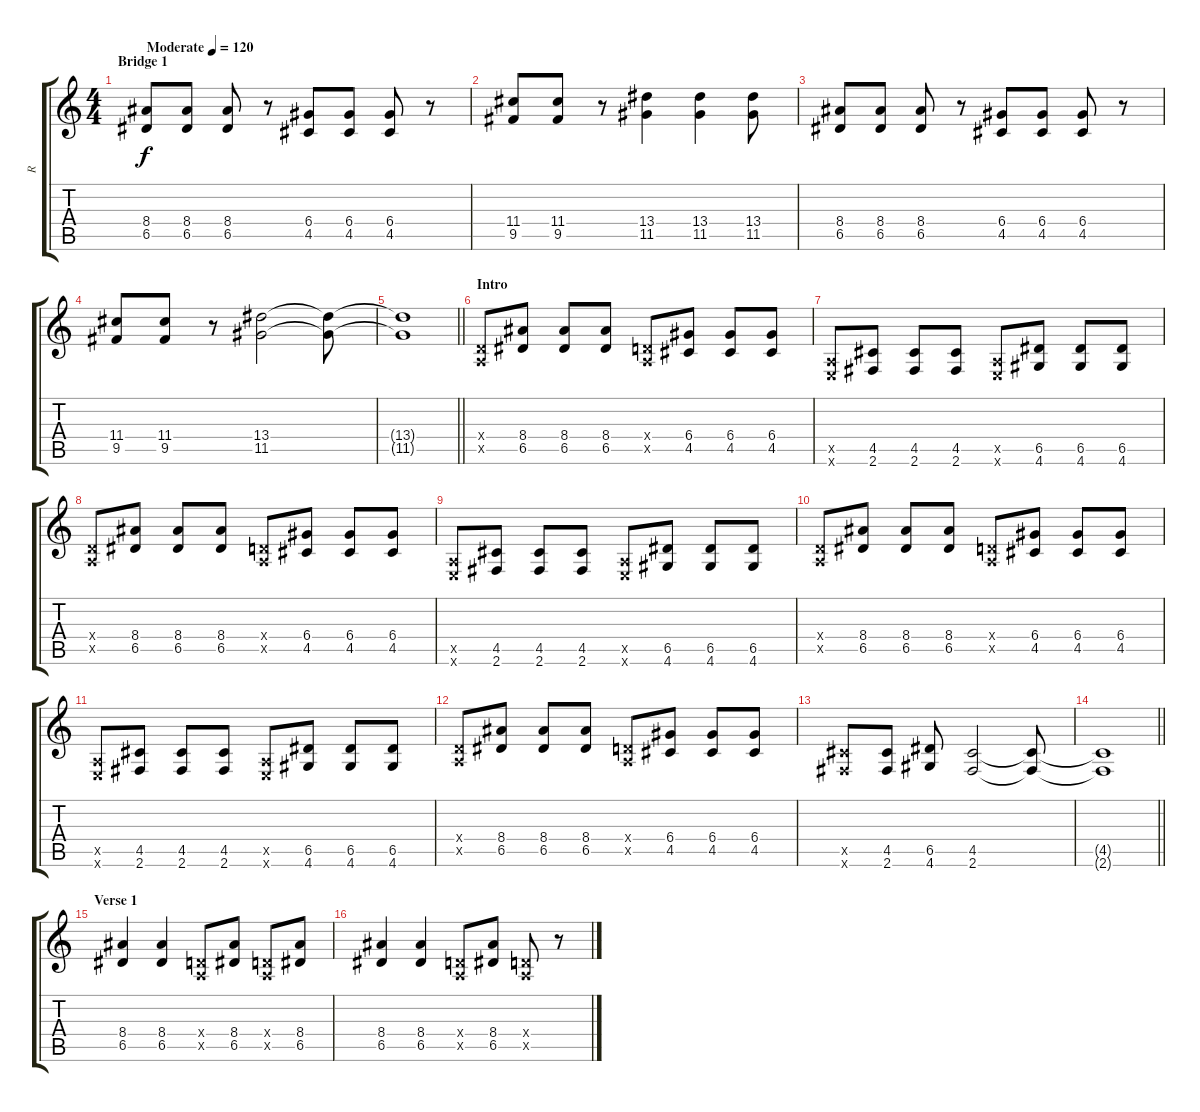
\track ("R" "R") {instrument distortionguitar}
\staff {score tabs}
\tuning (E4 B3 G3 D3 A2 E2) {hide}
\ts (4 4)
\section ("" "Bridge 1")
\tempo (120 "Moderate")
\clef g2
\ks c
(8.4 6.5).8{txt "" dy f volume 7 instrument distortionguitar} (8.4 6.5).8 (8.4 6.5).8 r.8 (6.4 4.5).8 (6.4 4.5).8 (6.4 4.5).8 r.8 |
(11.4 9.5).8 (11.4 9.5).8 r.8 (13.4 11.5).4 (13.4 11.5).4 (13.4 11.5).8 |
(8.4 6.5).8 (8.4 6.5).8 (8.4 6.5).8 r.8 (6.4 4.5).8 (6.4 4.5).8 (6.4 4.5).8 r.8 |
(11.4 9.5).8 (11.4 9.5).8 r.8 (13.4 11.5).2 (13.4{t} 11.5{t}).8 |
\barLineRight lightlight
(13.4{t} 11.5{t}).1 |
\section ("" "Intro")
(0.4{x} 0.5{x}).8{volume 13} (8.4 6.5).8 (8.4 6.5).8 (8.4 6.5).8 (0.4{x} 0.5{x}).8 (6.4 4.5).8 (6.4 4.5).8 (6.4 4.5).8 |
(0.5{x} 0.6{x}).8 (4.5 2.6).8 (4.5 2.6).8 (4.5 2.6).8 (0.5{x} 0.6{x}).8 (6.5 4.6).8 (6.5 4.6).8 (6.5 4.6).8 |
(0.4{x} 0.5{x}).8 (8.4 6.5).8 (8.4 6.5).8 (8.4 6.5).8 (0.4{x} 0.5{x}).8 (6.4 4.5).8 (6.4 4.5).8 (6.4 4.5).8 |
(0.5{x} 0.6{x}).8 (4.5 2.6).8 (4.5 2.6).8 (4.5 2.6).8 (0.5{x} 0.6{x}).8 (6.5 4.6).8 (6.5 4.6).8 (6.5 4.6).8 |
(0.4{x} 0.5{x}).8 (8.4 6.5).8 (8.4 6.5).8 (8.4 6.5).8 (0.4{x} 0.5{x}).8 (6.4 4.5).8 (6.4 4.5).8 (6.4 4.5).8 |
(0.5{x} 0.6{x}).8 (4.5 2.6).8 (4.5 2.6).8 (4.5 2.6).8 (0.5{x} 0.6{x}).8 (6.5 4.6).8 (6.5 4.6).8 (6.5 4.6).8 |
(0.4{x} 0.5{x}).8 (8.4 6.5).8 (8.4 6.5).8 (8.4 6.5).8 (0.4{x} 0.5{x}).8 (6.4 4.5).8 (6.4 4.5).8 (6.4 4.5).8 |
(4.5{x} 2.6{x}).8 (4.5 2.6).8 (6.5 4.6).8 (4.5 2.6).2 (4.5{t} 2.6{t}).8 |
\barLineRight lightlight
(4.5{t} 2.6{t}).1 |
\section ("" "Verse 1")
(8.4 6.5).4 (8.4 6.5).4 (0.4{x} 0.5{x}).8 (8.4 6.5).8 (0.4{x} 0.5{x}).8 (8.4 6.5).8 |
(8.4 6.5).4 (8.4 6.5).4 (0.4{x} 0.5{x}).8 (8.4 6.5).8 (0.4{x} 0.5{x}).8 r.8
